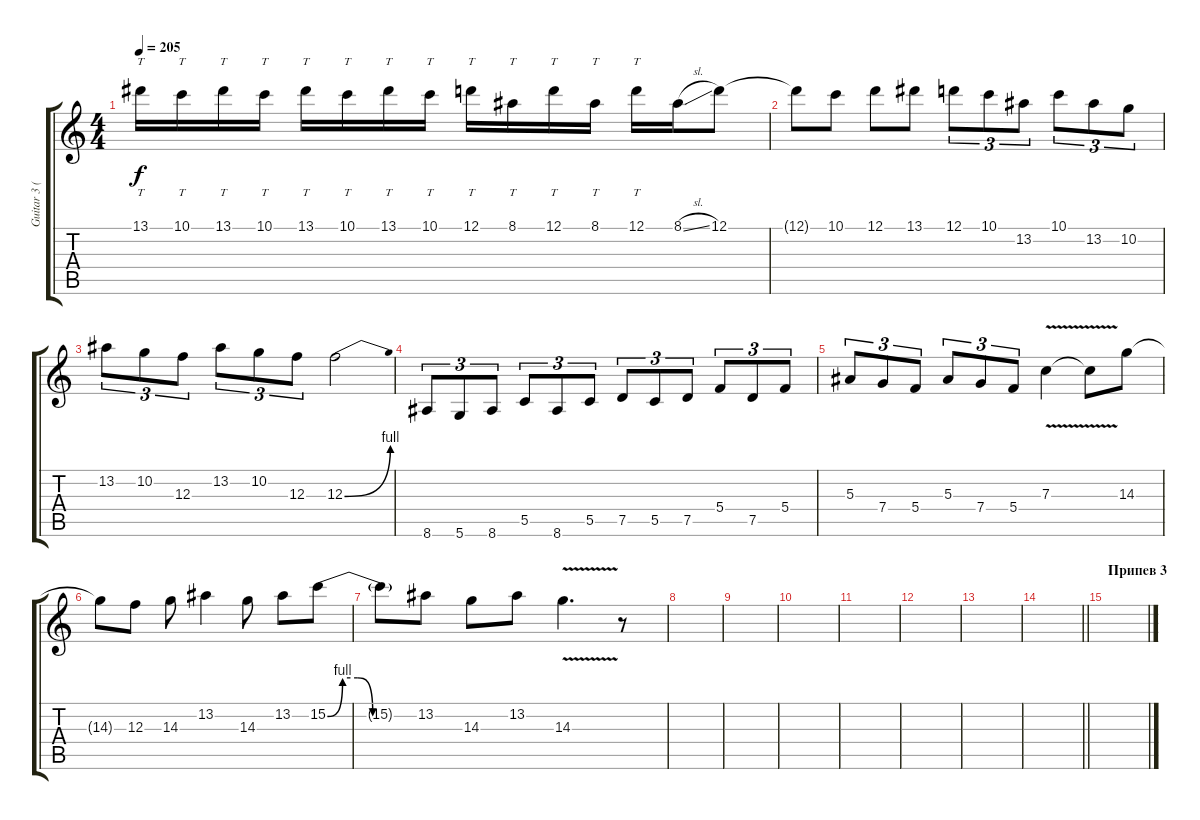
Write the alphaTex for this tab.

\track ("Guitar 3 (solo)" "Guitar 3 (") {instrument overdrivenguitar}
\staff {score tabs}
\tuning (D4 A3 F3 C3 G2 D2) {hide}
\ts (4 4)
\tempo 205
\clef g2
\ks c
13.1.16{tt dy f} 10.1.16{tt} 13.1.16{tt} 10.1.16{tt} 13.1.16{tt} 10.1.16{tt} 13.1.16{tt} 10.1.16{tt} 12.1.16{tt} 8.1.16{tt} 12.1.16{tt} 8.1.16{tt} 12.1.16{tt} 8.1{sl}.16 12.1.8 |
12.1{t}.8 10.1.8 12.1.8 13.1.8 12.1.8{tu (3 2)} 10.1.8{tu (3 2)} 13.2.8{tu (3 2)} 10.1.8{tu (3 2)} 13.2.8{tu (3 2)} 10.2.8{tu (3 2)} |
13.2.8{tu (3 2)} 10.2.8{tu (3 2)} 12.3.8{tu (3 2)} 13.2.8{tu (3 2)} 10.2.8{tu (3 2)} 12.3.8{tu (3 2)} 12.3{be (bend 0 0 60 4)}.2 |
8.6.8{tu (3 2)} 5.6.8{tu (3 2)} 8.6.8{tu (3 2)} 5.5.8{tu (3 2)} 8.6.8{tu (3 2)} 5.5.8{tu (3 2)} 7.5.8{tu (3 2)} 5.5.8{tu (3 2)} 7.5.8{tu (3 2)} 5.4.8{tu (3 2)} 7.5.8{tu (3 2)} 5.4.8{tu (3 2)} |
5.3.8{tu (3 2)} 7.4.8{tu (3 2)} 5.4.8{tu (3 2)} 5.3.8{tu (3 2)} 7.4.8{tu (3 2)} 5.4.8{tu (3 2)} 7.3{v}.4 7.3{t}.8 14.3.8 |
14.3{t}.8 12.3.8 14.3.8 13.2.4 14.3.8 13.2.8 15.2{be (custom 0 0 10 4 20 4 30 0 60 0)}.8 |
15.2{t}.8 13.2.8 14.3.8 13.2.8 14.3{v}.4{d} r.8 |
|
|
|
|
|
|
\barLineRight lightlight
|
\section ("" "Припев 3")
